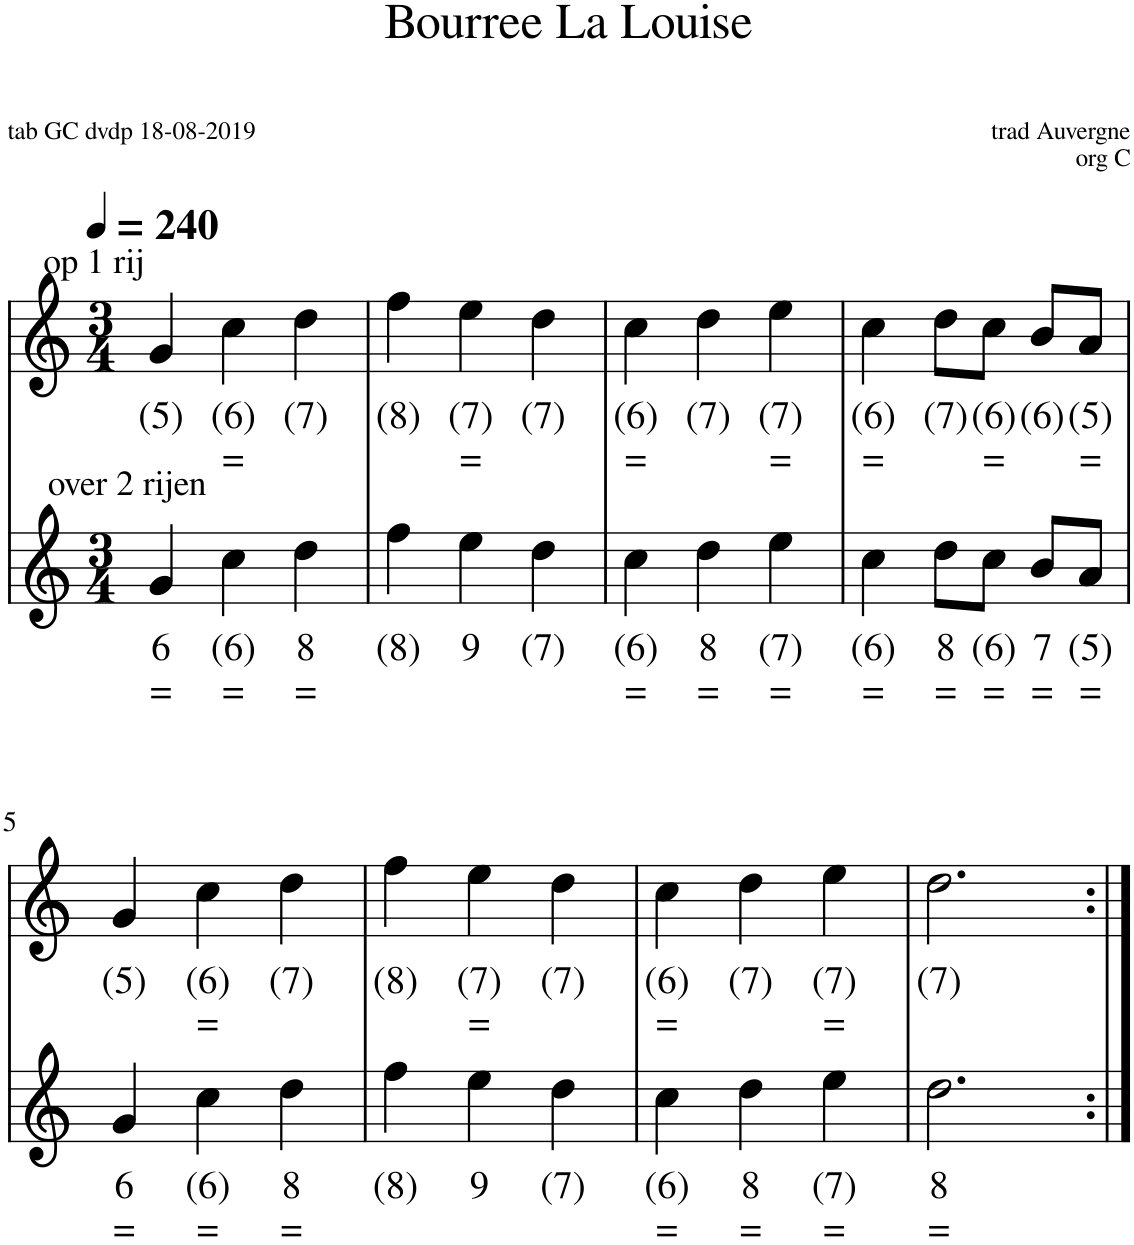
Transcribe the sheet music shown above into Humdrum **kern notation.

**kern	**text	**text	**kern	**text	**text
*part2	*part2	*part2	*part1	*part1	*part1
*staff2	*staff2	*staff2	*staff1	*staff1	*staff1
*I"Stem	*	*	*I"Accordeon, Accordion	*	*
*	*	*	*I'Acc	*	*
*clefG2	*	*	*clefG2	*	*
*k[]	*	*	*k[]	*	*
*M3/4	*	*	*M3/4	*	*
*MM240	*	*	*MM240	*	*
=1	=1	=1	=1	=1	=1
!	!	!	!LO:TX:a:t=op 1 rij	!	!
!LO:TX:a:t=over 2 rijen	!	!	!	!	!
!	!LO:LY:b	!LO:LY:b	!	!LO:LY:b	!
4g/	6	=	4g/	(5)	.
!	!LO:LY:b	!LO:LY:b	!	!LO:LY:b	!LO:LY:b
4cc\	(6)	=	4cc\	(6)	=
!	!LO:LY:b	!LO:LY:b	!	!LO:LY:b	!
4dd\	8	=	4dd\	(7)	.
=2	=2	=2	=2	=2	=2
!	!LO:LY:b	!	!	!LO:LY:b	!
4ff\	(8)	.	4ff\	(8)	.
!	!LO:LY:b	!	!	!LO:LY:b	!LO:LY:b
4ee\	9	.	4ee\	(7)	=
!	!LO:LY:b	!	!	!LO:LY:b	!
4dd\	(7)	.	4dd\	(7)	.
=3	=3	=3	=3	=3	=3
!	!LO:LY:b	!LO:LY:b	!	!LO:LY:b	!LO:LY:b
4cc\	(6)	=	4cc\	(6)	=
!	!LO:LY:b	!LO:LY:b	!	!LO:LY:b	!
4dd\	8	=	4dd\	(7)	.
!	!LO:LY:b	!LO:LY:b	!	!LO:LY:b	!LO:LY:b
4ee\	(7)	=	4ee\	(7)	=
=4	=4	=4	=4	=4	=4
!	!LO:LY:b	!LO:LY:b	!	!LO:LY:b	!LO:LY:b
4cc\	(6)	=	4cc\	(6)	=
!	!LO:LY:b	!LO:LY:b	!	!LO:LY:b	!
8dd\L	8	=	8dd\L	(7)	.
!	!LO:LY:b	!LO:LY:b	!	!LO:LY:b	!LO:LY:b
8cc\J	(6)	=	8cc\J	(6)	=
!	!LO:LY:b	!LO:LY:b	!	!LO:LY:b	!
8b/L	7	=	8b/L	(6)	.
!	!LO:LY:b	!LO:LY:b	!	!LO:LY:b	!LO:LY:b
8a/J	(5)	=	8a/J	(5)	=
!!LO:LB:g=z
=5	=5	=5	=5	=5	=5
!	!LO:LY:b	!LO:LY:b	!	!LO:LY:b	!
4g/	6	=	4g/	(5)	.
!	!LO:LY:b	!LO:LY:b	!	!LO:LY:b	!LO:LY:b
4cc\	(6)	=	4cc\	(6)	=
!	!LO:LY:b	!LO:LY:b	!	!LO:LY:b	!
4dd\	8	=	4dd\	(7)	.
=6	=6	=6	=6	=6	=6
!	!LO:LY:b	!	!	!LO:LY:b	!
4ff\	(8)	.	4ff\	(8)	.
!	!LO:LY:b	!	!	!LO:LY:b	!LO:LY:b
4ee\	9	.	4ee\	(7)	=
!	!LO:LY:b	!	!	!LO:LY:b	!
4dd\	(7)	.	4dd\	(7)	.
=7	=7	=7	=7	=7	=7
!	!LO:LY:b	!LO:LY:b	!	!LO:LY:b	!LO:LY:b
4cc\	(6)	=	4cc\	(6)	=
!	!LO:LY:b	!LO:LY:b	!	!LO:LY:b	!
4dd\	8	=	4dd\	(7)	.
!	!LO:LY:b	!LO:LY:b	!	!LO:LY:b	!LO:LY:b
4ee\	(7)	=	4ee\	(7)	=
=8	=8	=8	=8	=8	=8
!	!LO:LY:b	!LO:LY:b	!	!LO:LY:b	!
2.dd\	8	=	2.dd\	(7)	.
=:|!	=:|!	=:|!	=:|!	=:|!	=:|!
*-	*-	*-	*-	*-	*-
